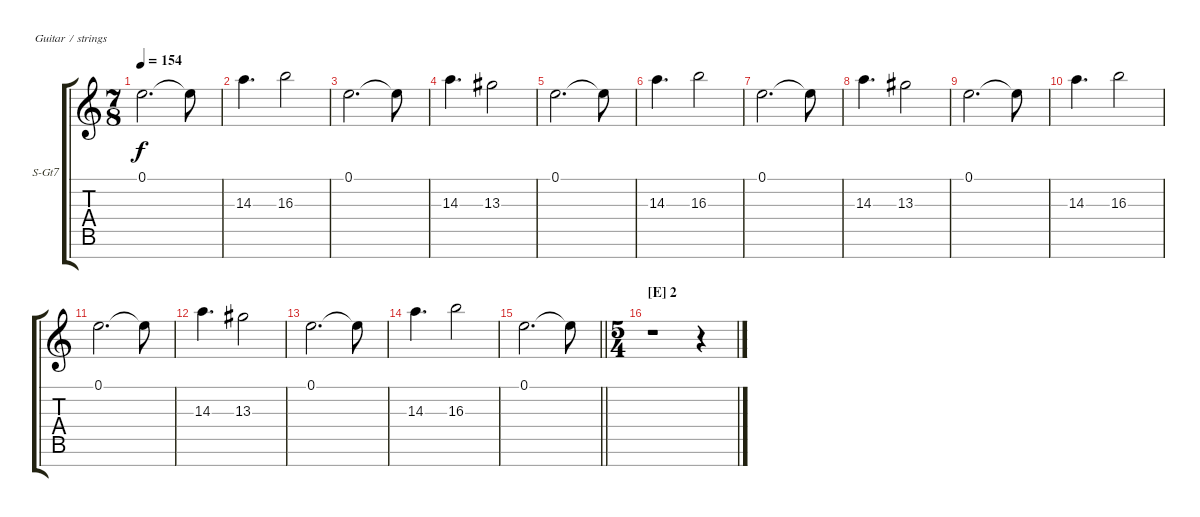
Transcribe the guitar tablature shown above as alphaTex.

\bracketExtendMode groupsimilarinstruments
\firstSystemTrackNameOrientation horizontal
\otherSystemsTrackNameOrientation horizontal
\track ("Synth PAD" "S-Gt7") {instrument choiraahs}
\staff {score tabs}
\tuning (E4 B3 G3 D3 A2 E2 B1)
\displaytranspose 12
\ts (7 8)
\tempo 154
\clef g2
\ks c
0.1.2{d dy f} 0.1{t}.8 |
14.3.4{d} 16.3.2 |
0.1.2{d} 0.1{t}.8 |
14.3.4{d} 13.3.2 |
0.1.2{d} 0.1{t}.8 |
14.3.4{d} 16.3.2 |
0.1.2{d} 0.1{t}.8 |
14.3.4{d} 13.3.2 |
0.1.2{d} 0.1{t}.8 |
14.3.4{d} 16.3.2 |
0.1.2{d} 0.1{t}.8 |
14.3.4{d} 13.3.2 |
0.1.2{d} 0.1{t}.8 |
14.3.4{d} 16.3.2 |
\barLineRight lightlight
0.1.2{d} 0.1{t}.8 |
\ts (5 4)
\beaming (8 2 2 6)
\section ("E" "2")
r.1 r.4
